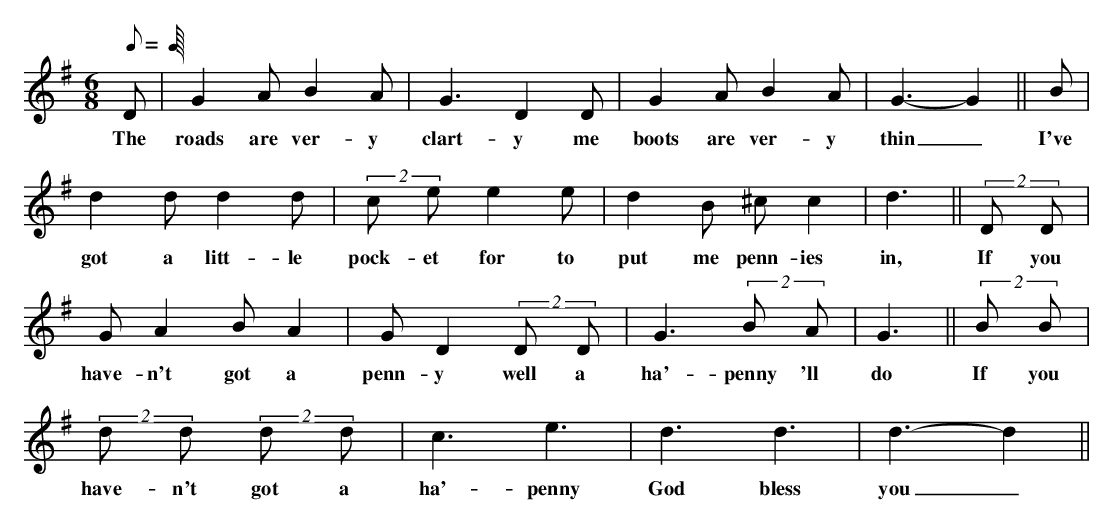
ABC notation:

X:1High Spen 2
M:6/8
K:G
Q:C3=108
D|G2 A B2 A|G3D2 D|G2 A B2 A|G3-G2||B|
w:The roads are ver-y clart-y me boots are ver-y thin_ I've
d2 d d2 d|(2c e e2 e|d2 B ^c c2|d3||(2D D|
w:got a litt-le pock-et for to put me penn-ies in, If you
G A2 B A2|G D2(2D D|G3(2B A|G3||(2B B|
w:have-n't got a penn-y well a ha'-penny 'll do If you
(2d d (2d d|c3e3|d3d3|d3-d2||
w:have-n't got a ha'-penny God bless you_
